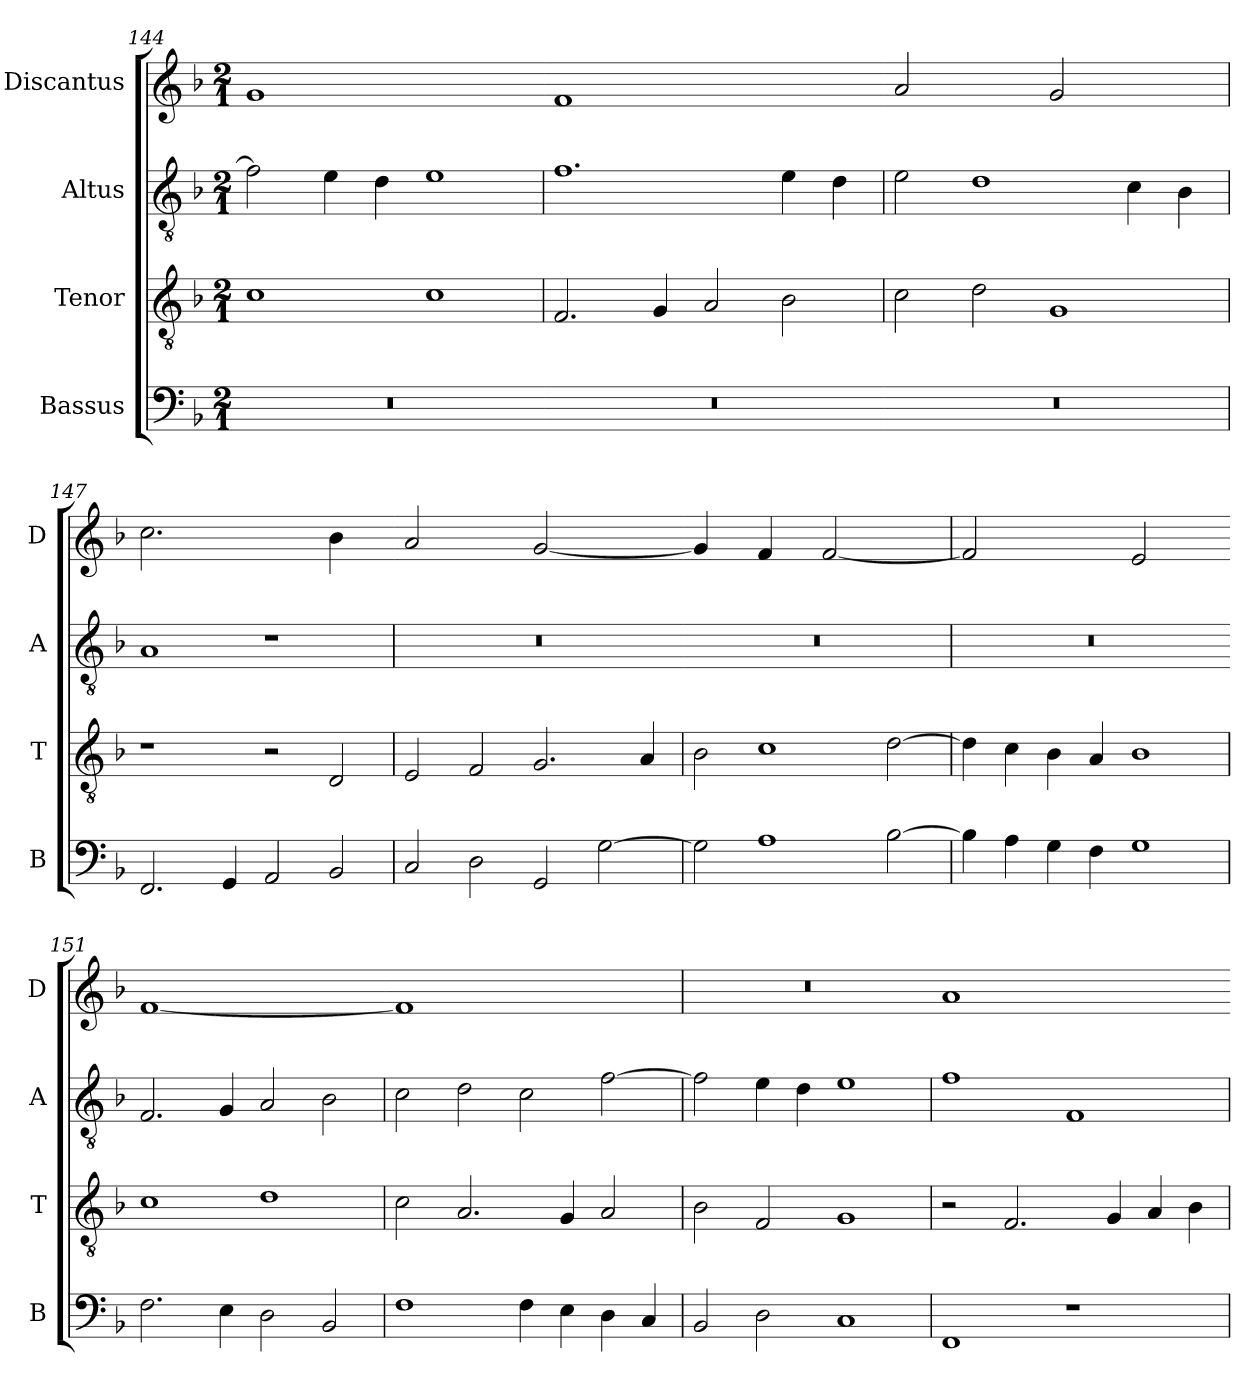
**kern	**kern	**kern	**kern
*part4	*part3	*part2	*part1
*staff4	*staff3	*staff2	*staff1
*I"Bassus	*I"Tenor	*I"Altus	*I"Discantus
*I'B	*I'T	*I'A	*I'D
*clefF4	*clefGv2	*clefGv2	*clefG2
*k[b-]	*k[b-]	*k[b-]	*k[b-]
*M2/1	*M2/1	*M2/1	*M2/1
=144	=144	=144	=144
!	!	!	!LO:N:vis=1
0r	1c	2f\]	0g
.	.	4e\	.
.	.	4d\	.
.	1c	1e	.
=145	=145	=145	=145-
!	!	!	!LO:N:vis=1
0r	2.F/	1.f	0f
.	4G/	.	.
.	2A/	.	.
.	2B-\	4e\	.
.	.	4d\	.
=146	=146	=146	=146-
!	!	!	!LO:N:vis=2
0r	2c\	2e\	1a
.	2d\	1d	.
!	!	!	!LO:N:vis=2
.	1G	.	1g
.	.	4c\	.
.	.	4B-\	.
=147	=147	=147	=147
!	!	!	!LO:N:vis=2.
2.FF/	1r	1A	1.cc
4GG/	.	.	.
2AA/	2r	1r	.
!	!	!	!LO:N:vis=4
2BB-/	2D/	.	2b-\
=148	=148	=148	=148-
!	!	!	!LO:N:vis=2
2C/	2E/	0r	1a
2D\	2F/	.	.
!	!	!	!LO:N:vis=2
2GG/	2.G/	.	[1g
[2G\	.	.	.
.	4A/	.	.
=149	=149	=149	=149-
!	!	!	!LO:N:vis=4
2G\]	2B-\	0r	2g/]
!	!	!	!LO:N:vis=4
1A	1c	.	2f/
!	!	!	!LO:N:vis=2
.	.	.	[1f
[2B-\	[2d\	.	.
=150	=150	=150	=150
!	!	!	!LO:N:vis=2
4B-\]	4d\]	0r	1f]
4A\	4c\	.	.
4G\	4B-\	.	.
4F\	4A/	.	.
!	!	!	!LO:N:vis=2
1G	1B-	.	1e
=151	=151	=151	=151-
!	!	!	!LO:N:vis=1
2.F\	1c	2.F/	[0f
4E\	.	4G/	.
2D\	1d	2A/	.
2BB-/	.	2B-\	.
=152	=152	=152	=152-
!	!	!	!LO:N:vis=1
1F	2c\	2c\	0f]
.	2.A/	2d\	.
4F\	.	2c\	.
4E\	4G/	.	.
4D\	2A/	[2f\	.
4C/	.	.	.
=153	=153	=153	=153
!	!	!	!LO:N:vis=1
2BB-/	2B-\	2f\]	0r
2D\	2F/	4e\	.
.	.	4d\	.
1C	1G	1e	.
=154	=154	=154	=154-
!	!	!	!LO:N:vis=1
1FF	2r	1f	0a
.	2.F/	.	.
1r	.	1F	.
.	4G/	.	.
.	4A/	.	.
.	4B-\	.	.
=	=	=	=-
*-	*-	*-	*-
